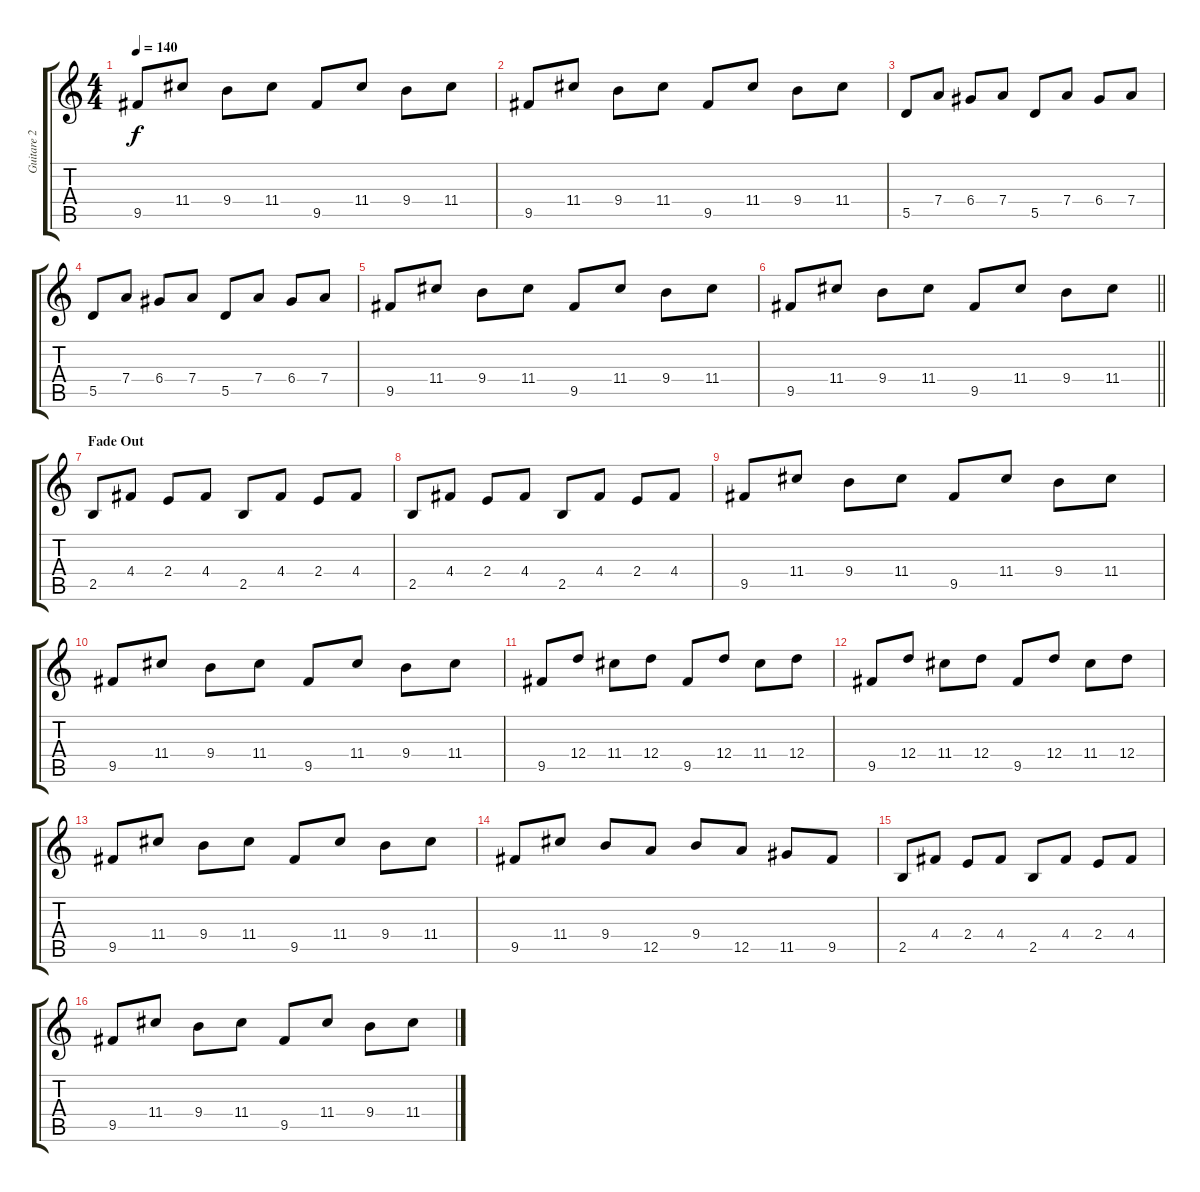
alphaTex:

\track ("Guitare 2" "Guitare 2") {instrument distortionguitar}
\staff {score tabs}
\tuning (E4 B3 G3 D3 A2 E2) {hide}
\ts (4 4)
\tempo 140
\clef g2
\ks c
9.5.8{dy f} 11.4.8 9.4.8 11.4.8 9.5.8 11.4.8 9.4.8 11.4.8 |
9.5.8 11.4.8 9.4.8 11.4.8 9.5.8 11.4.8 9.4.8 11.4.8 |
5.5.8 7.4.8 6.4.8 7.4.8 5.5.8 7.4.8 6.4.8 7.4.8 |
5.5.8 7.4.8 6.4.8 7.4.8 5.5.8 7.4.8 6.4.8 7.4.8 |
9.5.8 11.4.8 9.4.8 11.4.8 9.5.8 11.4.8 9.4.8 11.4.8 |
\barLineRight lightlight
9.5.8 11.4.8 9.4.8 11.4.8 9.5.8 11.4.8 9.4.8 11.4.8 |
\section ("" "Fade Out")
2.5.8 4.4.8 2.4.8 4.4.8 2.5.8 4.4.8 2.4.8 4.4.8 |
2.5.8 4.4.8 2.4.8 4.4.8 2.5.8 4.4.8 2.4.8 4.4.8 |
9.5.8 11.4.8 9.4.8 11.4.8 9.5.8 11.4.8 9.4.8 11.4.8 |
9.5.8 11.4.8 9.4.8 11.4.8 9.5.8 11.4.8 9.4.8 11.4.8 |
9.5.8 12.4.8 11.4.8 12.4.8 9.5.8 12.4.8 11.4.8 12.4.8 |
9.5.8 12.4.8 11.4.8 12.4.8 9.5.8 12.4.8 11.4.8 12.4.8 |
9.5.8 11.4.8 9.4.8 11.4.8 9.5.8 11.4.8 9.4.8 11.4.8 |
9.5.8 11.4.8 9.4.8 12.5.8 9.4.8 12.5.8 11.5.8 9.5.8 |
2.5.8 4.4.8 2.4.8 4.4.8 2.5.8 4.4.8 2.4.8 4.4.8 |
9.5.8 11.4.8 9.4.8 11.4.8 9.5.8 11.4.8 9.4.8 11.4.8
